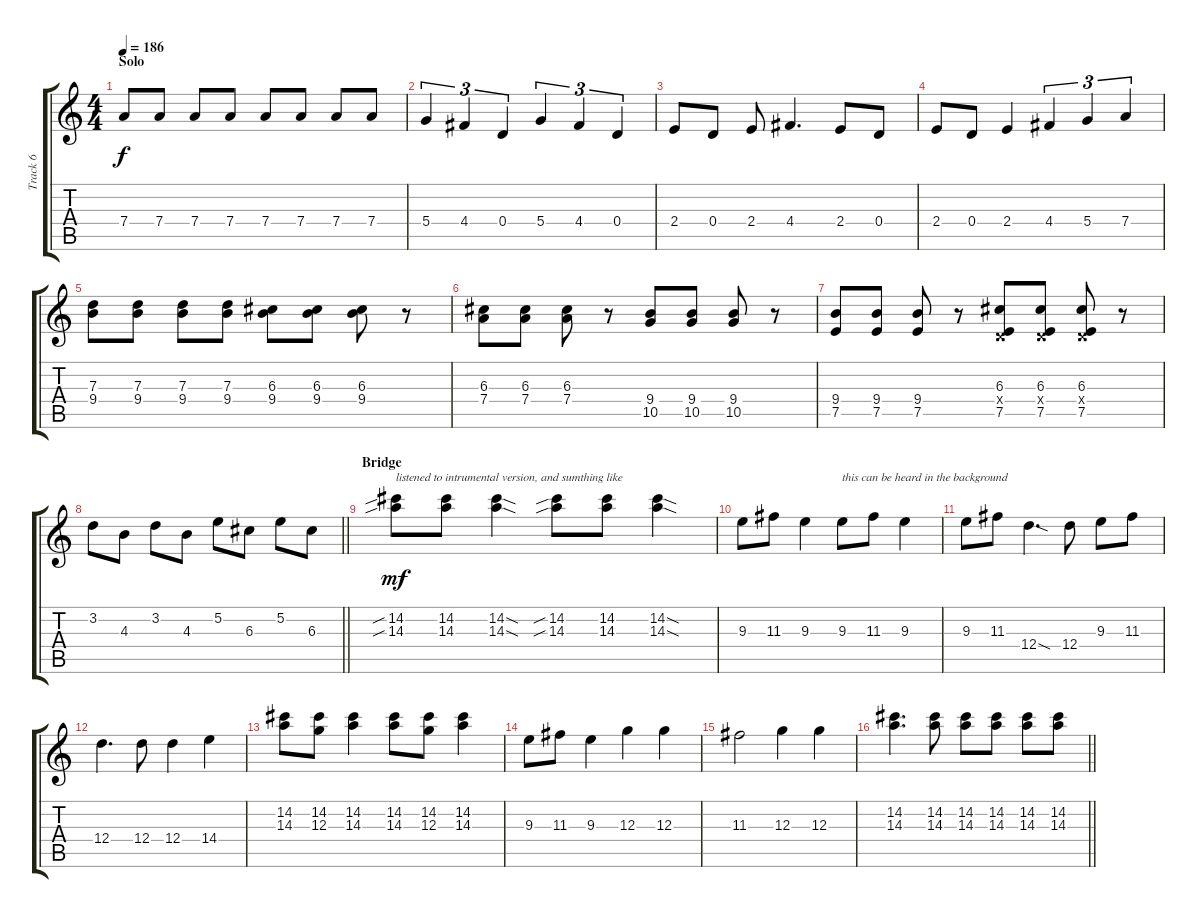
\track ("Track 6" "Track 6") {instrument distortionguitar}
\staff {score tabs}
\tuning (E4 B3 G3 D3 A2 E2) {hide}
\ts (4 4)
\section ("" "Solo")
\tempo 186
\clef g2
\ks c
7.4.8{dy f} 7.4.8 7.4.8 7.4.8 7.4.8 7.4.8 7.4.8 7.4.8 |
5.4.4{tu (3 2)} 4.4.4{tu (3 2)} 0.4.4{tu (3 2)} 5.4.4{tu (3 2)} 4.4.4{tu (3 2)} 0.4.4{tu (3 2)} |
2.4.8 0.4.8 2.4.8 4.4.4{d} 2.4.8 0.4.8 |
2.4.8 0.4.8 2.4.4 4.4.4{tu (3 2)} 5.4.4{tu (3 2)} 7.4.4{tu (3 2)} |
(7.3 9.4).8 (7.3 9.4).8 (7.3 9.4).8 (7.3 9.4).8 (6.3 9.4).8 (6.3 9.4).8 (6.3 9.4).8 r.8 |
(6.3 7.4).8 (6.3 7.4).8 (6.3 7.4).8 r.8 (9.4 10.5).8 (9.4 10.5).8 (9.4 10.5).8 r.8 |
(9.4 7.5).8 (9.4 7.5).8 (9.4 7.5).8 r.8 (6.3 0.4{x} 7.5).8 (6.3 0.4{x} 7.5).8 (6.3 0.4{x} 7.5).8 r.8 |
\barLineRight lightlight
3.2.8 4.3.8 3.2.8 4.3.8 5.2.8 6.3.8 5.2.8 6.3.8 |
\section ("" "Bridge")
(14.2{sib} 14.3{sib}).8{txt "listened to intrumental version, and sumthing like" dy mf} (14.2 14.3).8 (14.2{sod} 14.3{sod}).4 (14.2{sib} 14.3{sib}).8 (14.2 14.3).8 (14.2{sod} 14.3{sod}).4 |
9.3.8 11.3.8 9.3.4 9.3.8{txt "this can be heard in the background"} 11.3.8 9.3.4 |
9.3.8 11.3.8 12.4{sod}.4{d} 12.4.8 9.3.8 11.3.8 |
12.4.4{d} 12.4.8 12.4.4 14.4.4 |
(14.2 14.3).8 (14.2 12.3).8 (14.2 14.3).4 (14.2 14.3).8 (14.2 12.3).8 (14.2 14.3).4 |
9.3.8 11.3.8 9.3.4 12.3.4 12.3.4 |
11.3.2 12.3.4 12.3.4 |
\barLineRight lightlight
(14.2 14.3).4{d} (14.2 14.3).8 (14.2 14.3).8 (14.2 14.3).8 (14.2 14.3).8 (14.2 14.3).8
